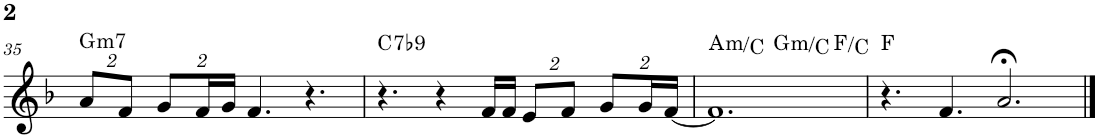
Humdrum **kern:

**kern	**harte
*part1	*part1
*staff1	*
*I"P1	*
!!LO:PB:g=z
*clefG2	*
*k[b-]	*
*F:	*
*M12/8	*
*Xbrackettup	*
=35	=35
!	!LO:H:kt=m7
16%3a/L	G:min7
16%3f/J	.
16%3g/L	.
32%3f/L	.
32%3g/JJ	.
4.f/	.
4.r	.
=36	=36
!	!LO:H:kt=7
4.r	C:7(b9)
4r	.
16f/LL	.
16f/JJ	.
16%3e/L	.
16%3f/J	.
16%3g/L	.
32%3g/L	.
[<32%3f/JJ	.
=37	=37
!	!LO:H:kt=m
*^	*
*	*^	*
1.f]	2.ryy	1ryy	A:min/b3
!	!	!	!LO:H:kt=m
.	2.ryy	.	G:min/4
.	.	8ryy	.
.	.	4.ryy	F:maj/5
*v	*v	*v	*
=38	=38
4.r	F:maj
4.f/	.
2.a;</	.
==	==
*-	*-
